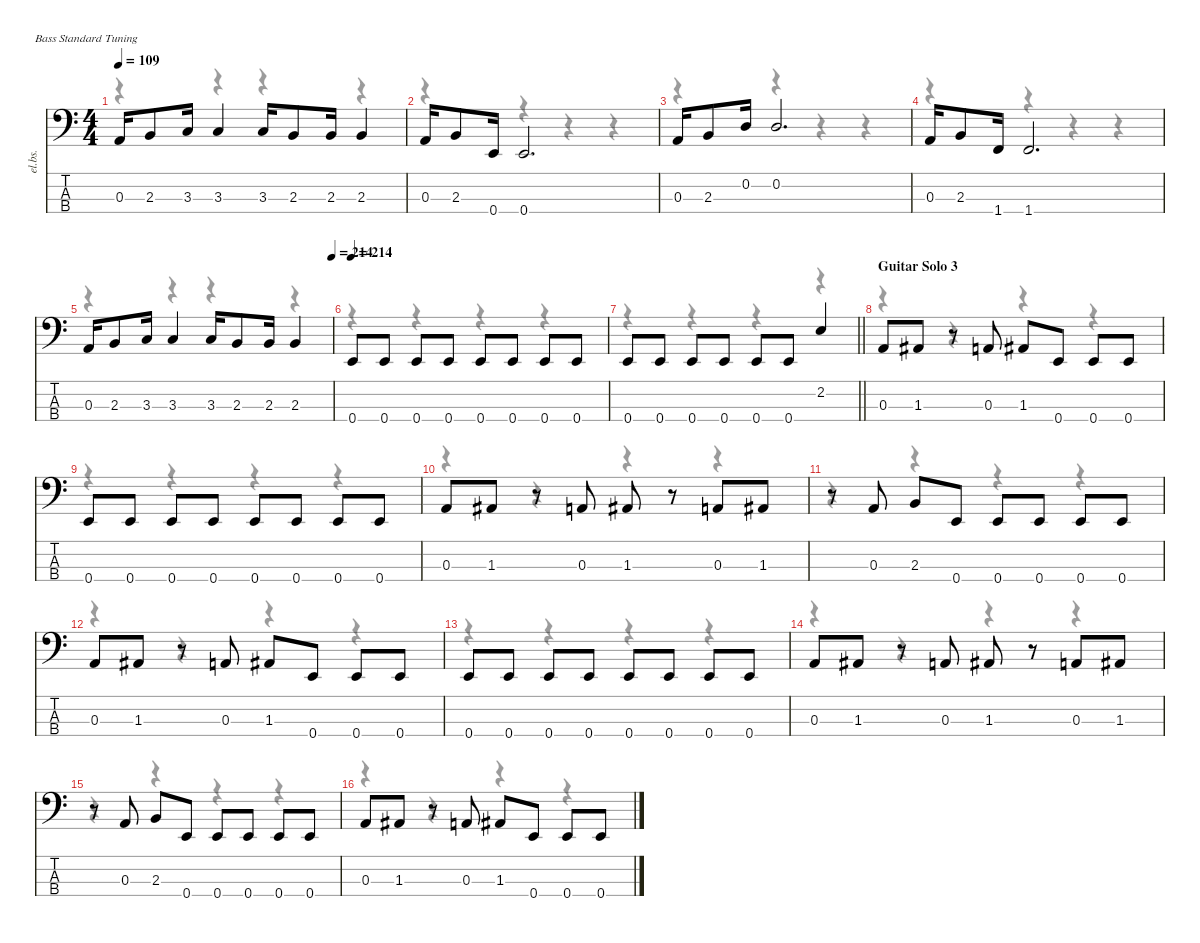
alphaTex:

\defaultSystemsLayout 4
\hideDynamics
\bracketExtendMode nobrackets
\otherSystemsTrackNameOrientation horizontal
\track ("Cliff Burton" "el.bs.") {instrument electricbassfinger}
\staff {score tabs}
\tuning (G2 D2 A1 E1)
\voice
\ts (4 4)
\tempo 109
\clef f4
\ks c
0.3.16{dy f beam Up} 2.3.8{beam Up} 3.3.16{beam Up} 3.3.4{beam Up} 3.3.16{beam Up} 2.3.8{beam Up} 2.3.16{beam Up} 2.3.4{beam Up} |
0.3.16{beam Up} 2.3.8{beam Up} 0.4.16{beam Up} 0.4.2{d beam Up} |
0.3.16{beam Up} 2.3.8{beam Up} 0.2.16{beam Up} 0.2.2{d beam Up} |
0.3.16{beam Up} 2.3.8{beam Up} 1.4.16{beam Up} 1.4.2{d beam Up} |
\tempo (214 1)
0.3.16{beam Up} 2.3.8{beam Up} 3.3.16{beam Up} 3.3.4{beam Up} 3.3.16{beam Up} 2.3.8{beam Up} 2.3.16{beam Up} 2.3.4{beam Up} |
\tempo 214
0.4.8{beam Up} 0.4.8{beam Up} 0.4.8{beam Up} 0.4.8{beam Up} 0.4.8{beam Up} 0.4.8{beam Up} 0.4.8{beam Up} 0.4.8{beam Up} |
\barLineRight lightlight
0.4.8{beam Up} 0.4.8{beam Up} 0.4.8{beam Up} 0.4.8{beam Up} 0.4.8{beam Up} 0.4.8{beam Up} 2.2.4{beam Up} |
\section ("" "Guitar Solo 3")
0.3.8{beam Up} 1.3{acc #}.8{beam Up} r.8{beam Up} 0.3.8{beam Up} 1.3{acc #}.8{beam Up} 0.4.8{beam Up} 0.4.8{beam Up} 0.4.8{beam Up} |
0.4.8{beam Up} 0.4.8{beam Up} 0.4.8{beam Up} 0.4.8{beam Up} 0.4.8{beam Up} 0.4.8{beam Up} 0.4.8{beam Up} 0.4.8{beam Up} |
0.3.8{beam Up} 1.3{acc #}.8{beam Up} r.8{beam Up} 0.3.8{beam Up} 1.3{acc #}.8{beam Up} r.8{beam Up} 0.3.8{beam Up} 1.3{acc #}.8{beam Up} |
r.8{beam Up} 0.3.8{beam Up} 2.3.8{beam Up} 0.4.8{beam Up} 0.4.8{beam Up} 0.4.8{beam Up} 0.4.8{beam Up} 0.4.8{beam Up} |
0.3.8{beam Up} 1.3{acc #}.8{beam Up} r.8{beam Up} 0.3.8{beam Up} 1.3{acc #}.8{beam Up} 0.4.8{beam Up} 0.4.8{beam Up} 0.4.8{beam Up} |
0.4.8{beam Up} 0.4.8{beam Up} 0.4.8{beam Up} 0.4.8{beam Up} 0.4.8{beam Up} 0.4.8{beam Up} 0.4.8{beam Up} 0.4.8{beam Up} |
0.3.8{beam Up} 1.3{acc #}.8{beam Up} r.8{beam Up} 0.3.8{beam Up} 1.3{acc #}.8{beam Up} r.8{beam Up} 0.3.8{beam Up} 1.3{acc #}.8{beam Up} |
r.8{beam Up} 0.3.8{beam Up} 2.3.8{beam Up} 0.4.8{beam Up} 0.4.8{beam Up} 0.4.8{beam Up} 0.4.8{beam Up} 0.4.8{beam Up} |
0.3.8{beam Up} 1.3{acc #}.8{beam Up} r.8{beam Up} 0.3.8{beam Up} 1.3{acc #}.8{beam Up} 0.4.8{beam Up} 0.4.8{beam Up} 0.4.8{beam Up}
\voice
\clef f4
\ottava regular
\simile none
\ks c
r.4{dy mf beam Down} r.4{beam Down} r.4{beam Down} r.4{beam Down} |
r.4{beam Down} r.4{beam Down} r.4{beam Down} r.4{beam Down} |
r.4{beam Down} r.4{beam Down} r.4{beam Down} r.4{beam Down} |
r.4{beam Down} r.4{beam Down} r.4{beam Down} r.4{beam Down} |
r.4{beam Down} r.4{beam Down} r.4{beam Down} r.4{beam Down} |
r.4{beam Down} r.4{beam Down} r.4{beam Down} r.4{beam Down} |
\barLineRight lightlight
r.4{beam Down} r.4{beam Down} r.4{beam Down} r.4{beam Down} |
r.4{beam Down} r.4{beam Down} r.4{beam Down} r.4{beam Down} |
r.4{beam Down} r.4{beam Down} r.4{beam Down} r.4{beam Down} |
r.4{beam Down} r.4{beam Down} r.4{beam Down} r.4{beam Down} |
r.4{beam Down} r.4{beam Down} r.4{beam Down} r.4{beam Down} |
r.4{beam Down} r.4{beam Down} r.4{beam Down} r.4{beam Down} |
r.4{beam Down} r.4{beam Down} r.4{beam Down} r.4{beam Down} |
r.4{beam Down} r.4{beam Down} r.4{beam Down} r.4{beam Down} |
r.4{beam Down} r.4{beam Down} r.4{beam Down} r.4{beam Down} |
r.4{beam Down} r.4{beam Down} r.4{beam Down} r.4{beam Down}
